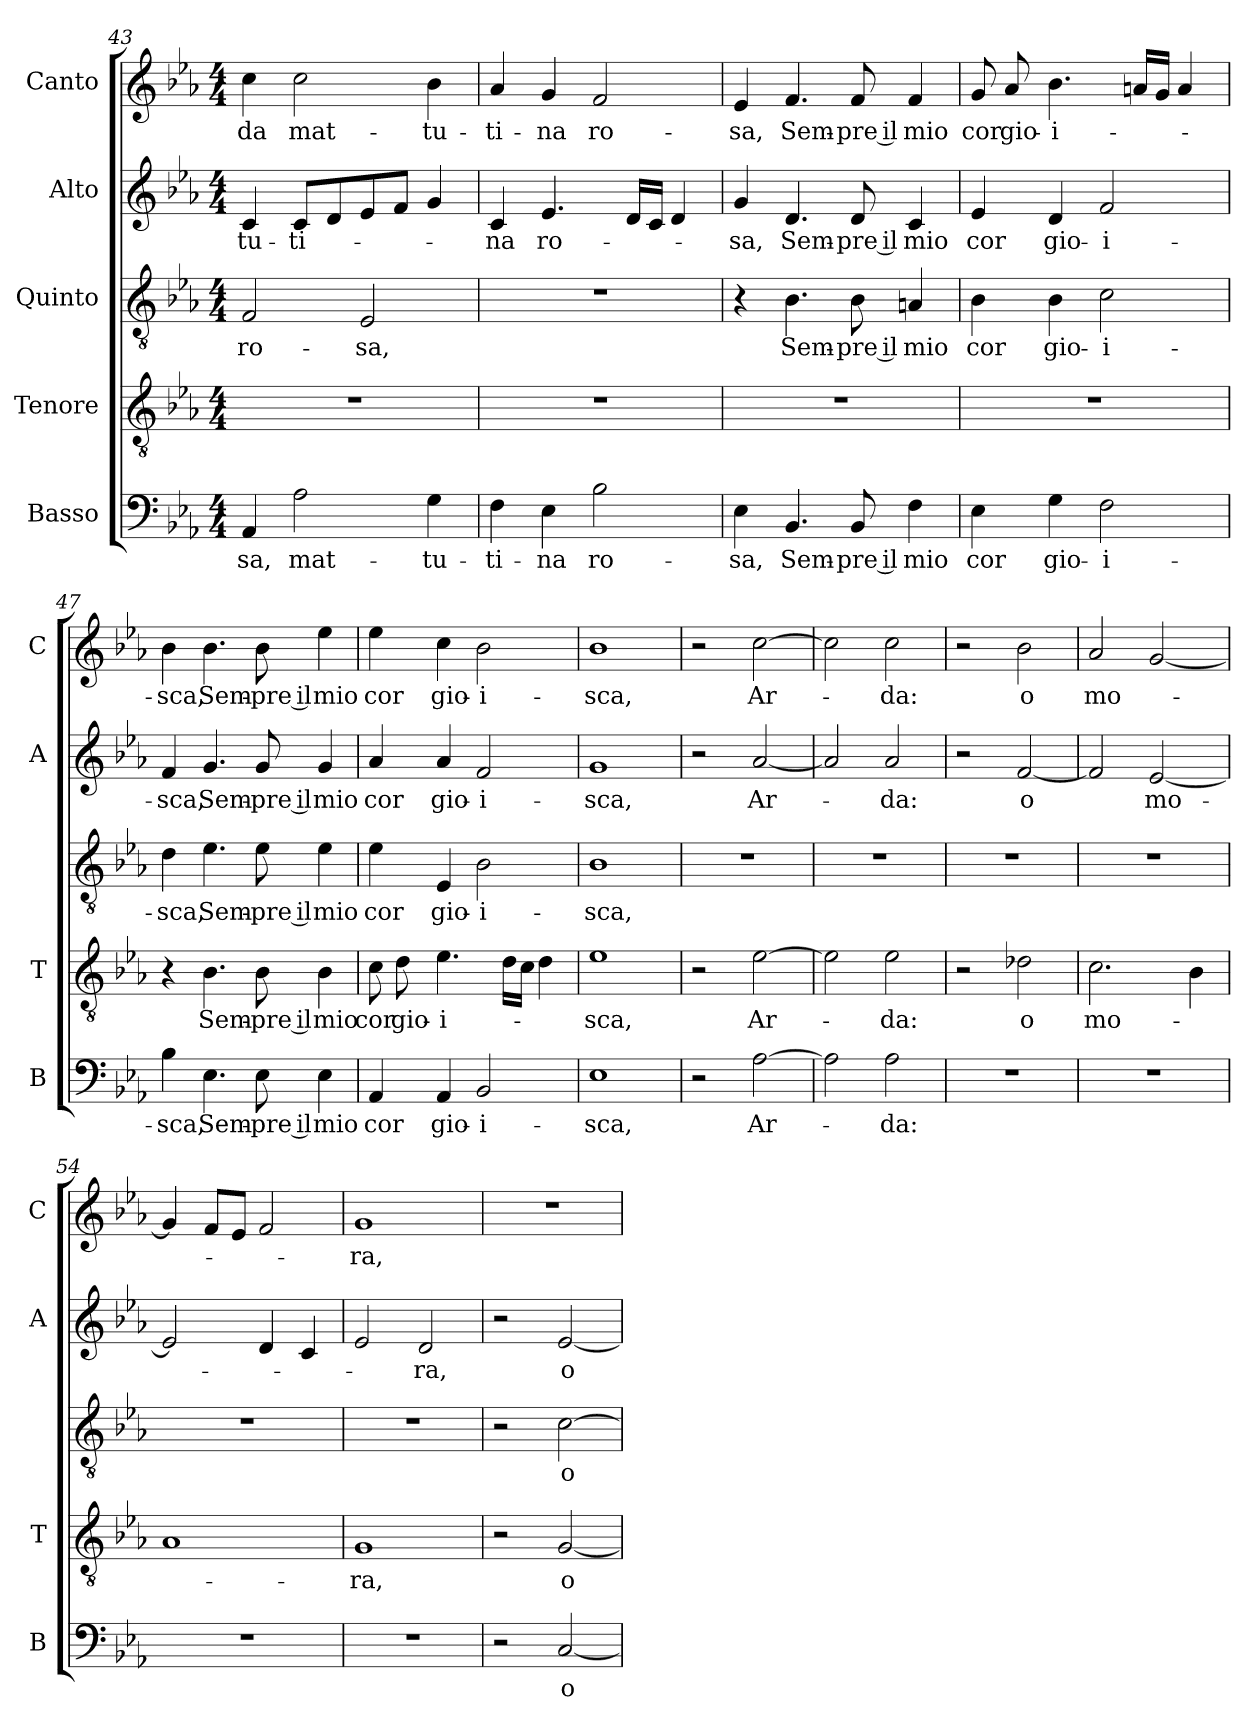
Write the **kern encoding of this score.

**kern	**text	**kern	**text	**kern	**text	**kern	**text	**kern	**text
*part5	*part5	*part4	*part4	*part3	*part3	*part2	*part2	*part1	*part1
*staff5	*staff5	*staff4	*staff4	*staff3	*staff3	*staff2	*staff2	*staff1	*staff1
*I"Basso	*	*I"Tenore	*	*I"Quinto	*	*I"Alto	*	*I"Canto	*
*I'B	*	*I'T	*	*	*	*I'A	*	*I'C	*
!!LO:LB:g=z
*clefF4	*	*clefGv2	*	*clefGv2	*	*clefG2	*	*clefG2	*
*k[b-e-a-]	*	*k[b-e-a-]	*	*k[b-e-a-]	*	*k[b-e-a-]	*	*k[b-e-a-]	*
*E-:	*	*E-:	*	*E-:	*	*E-:	*	*E-:	*
*M4/4	*	*M4/4	*	*M4/4	*	*M4/4	*	*M4/4	*
=43	=43	=43	=43	=43	=43	=43	=43	=43	=43
!	!LO:LY:b	!	!	!	!LO:LY:b	!	!LO:LY:b	!	!LO:LY:b
4AA-/	-sa,	1r	.	2F/	ro-	4c/	-tu-	4cc\	-da
!	!LO:LY:b	!	!	!	!	!	!LO:LY:b	!	!LO:LY:b
2A-\	mat-	.	.	.	.	8c/L	-ti-	2cc\	mat-
.	.	.	.	.	.	8d/	.	.	.
!	!	!	!	!	!LO:LY:b	!	!	!	!
.	.	.	.	2E-/	-sa,	8e-/	.	.	.
.	.	.	.	.	.	8f/J	.	.	.
!	!LO:LY:b	!	!	!	!	!	!	!	!LO:LY:b
4G\	-tu-	.	.	.	.	4g/	.	4b-\	-tu-
=44	=44	=44	=44	=44	=44	=44	=44	=44	=44
!	!LO:LY:b	!	!	!	!	!	!LO:LY:b	!	!LO:LY:b
4F\	-ti-	1r	.	1r	.	4c/	-na	4a-/	-ti-
!	!LO:LY:b	!	!	!	!	!	!LO:LY:b	!	!LO:LY:b
4E-\	-na	.	.	.	.	4.e-/	ro-	4g/	-na
!	!LO:LY:b	!	!	!	!	!	!	!	!LO:LY:b
2B-\	ro-	.	.	.	.	.	.	2f/	ro-
.	.	.	.	.	.	16d/LL	.	.	.
.	.	.	.	.	.	16c/JJ	.	.	.
.	.	.	.	.	.	4d/	.	.	.
=45	=45	=45	=45	=45	=45	=45	=45	=45	=45
!	!LO:LY:b	!	!	!	!	!	!LO:LY:b	!	!LO:LY:b
4E-\	-sa,	1r	.	4r	.	4g/	-sa,	4e-/	-sa,
!	!LO:LY:b	!	!	!	!LO:LY:b	!	!LO:LY:b	!	!LO:LY:b
4.BB-/	Sem-	.	.	4.B-\	Sem-	4.d/	Sem-	4.f/	Sem-
!	!LO:LY:b	!	!	!	!LO:LY:b	!	!LO:LY:b	!	!LO:LY:b
8BB-/	-pre il	.	.	8B-\	-pre il	8d/	-pre il	8f/	-pre il
!	!LO:LY:b	!	!	!	!LO:LY:b	!	!LO:LY:b	!	!LO:LY:b
4F\	mio	.	.	4An/	mio	4c/	mio	4f/	mio
=46	=46	=46	=46	=46	=46	=46	=46	=46	=46
!	!LO:LY:b	!	!	!	!LO:LY:b	!	!LO:LY:b	!	!LO:LY:b
4E-\	cor	1r	.	4B-\	cor	4e-/	cor	8g/	cor
!	!	!	!	!	!	!	!	!	!LO:LY:b
.	.	.	.	.	.	.	.	8a-/	gio-
!	!LO:LY:b	!	!	!	!LO:LY:b	!	!LO:LY:b	!	!LO:LY:b
4G\	gio-	.	.	4B-\	gio-	4d/	gio-	4.b-\	-i-
!	!LO:LY:b	!	!	!	!LO:LY:b	!	!LO:LY:b	!	!
2F\	-i-	.	.	2c\	-i-	2f/	-i-	.	.
.	.	.	.	.	.	.	.	16an/LL	.
.	.	.	.	.	.	.	.	16g/JJ	.
.	.	.	.	.	.	.	.	4a/	.
=47	=47	=47	=47	=47	=47	=47	=47	=47	=47
!	!LO:LY:b	!	!	!	!LO:LY:b	!	!LO:LY:b	!	!LO:LY:b
4B-\	-sca,	4r	.	4d\	-sca,	4f/	-sca,	4b-\	-sca,
!	!LO:LY:b	!	!LO:LY:b	!	!LO:LY:b	!	!LO:LY:b	!	!LO:LY:b
4.E-\	Sem-	4.B-\	Sem-	4.e-\	Sem-	4.g/	Sem-	4.b-\	Sem-
!	!LO:LY:b	!	!LO:LY:b	!	!LO:LY:b	!	!LO:LY:b	!	!LO:LY:b
8E-\	-pre il	8B-\	-pre il	8e-\	-pre il	8g/	-pre il	8b-\	-pre il
!	!LO:LY:b	!	!LO:LY:b	!	!LO:LY:b	!	!LO:LY:b	!	!LO:LY:b
4E-\	mio	4B-\	mio	4e-\	mio	4g/	mio	4ee-\	mio
=48	=48	=48	=48	=48	=48	=48	=48	=48	=48
!	!LO:LY:b	!	!LO:LY:b	!	!LO:LY:b	!	!LO:LY:b	!	!LO:LY:b
4AA-/	cor	8c\	cor	4e-\	cor	4a-/	cor	4ee-\	cor
!	!	!	!LO:LY:b	!	!	!	!	!	!
.	.	8d\	gio-	.	.	.	.	.	.
!	!LO:LY:b	!	!LO:LY:b	!	!LO:LY:b	!	!LO:LY:b	!	!LO:LY:b
4AA-/	gio-	4.e-\	-i-	4E-/	gio-	4a-/	gio-	4cc\	gio-
!	!LO:LY:b	!	!	!	!LO:LY:b	!	!LO:LY:b	!	!LO:LY:b
2BB-/	-i-	.	.	2B-\	-i-	2f/	-i-	2b-\	-i-
.	.	16d\LL	.	.	.	.	.	.	.
.	.	16c\JJ	.	.	.	.	.	.	.
.	.	4d\	.	.	.	.	.	.	.
!!LO:LB:g=z
=49	=49	=49	=49	=49	=49	=49	=49	=49	=49
!	!LO:LY:b	!	!LO:LY:b	!	!LO:LY:b	!	!LO:LY:b	!	!LO:LY:b
1E-	-sca,	1e-	-sca,	1B-	-sca,	1g	-sca,	1b-	-sca,
=50	=50	=50	=50	=50	=50	=50	=50	=50	=50
2r	.	2r	.	1r	.	2r	.	2r	.
!	!LO:LY:b	!	!LO:LY:b	!	!	!	!LO:LY:b	!	!LO:LY:b
[2A-\	Ar-	[2e-\	Ar-	.	.	[2a-/	Ar-	[2cc\	Ar-
=51	=51	=51	=51	=51	=51	=51	=51	=51	=51
2A-\]	.	2e-\]	.	1r	.	2a-/]	.	2cc\]	.
!	!LO:LY:b	!	!LO:LY:b	!	!	!	!LO:LY:b	!	!LO:LY:b
2A-\	-da:	2e-\	-da:	.	.	2a-/	-da:	2cc\	-da:
=52	=52	=52	=52	=52	=52	=52	=52	=52	=52
1r	.	2r	.	1r	.	2r	.	2r	.
!	!	!	!LO:LY:b	!	!	!	!LO:LY:b	!	!LO:LY:b
.	.	2d-X\	o	.	.	[2f/	o	2b-\	o
=53	=53	=53	=53	=53	=53	=53	=53	=53	=53
!	!	!	!LO:LY:b	!	!	!	!	!	!LO:LY:b
1r	.	2.c\	mo-	1r	.	2f/]	.	2a-/	mo-
!	!	!	!	!	!	!	!LO:LY:b	!	!
.	.	.	.	.	.	[2e-/	mo-	[2g/	.
.	.	4B-\	.	.	.	.	.	.	.
=54	=54	=54	=54	=54	=54	=54	=54	=54	=54
1r	.	1A-	.	1r	.	2e-/]	.	4g/]	.
.	.	.	.	.	.	.	.	8f/L	.
.	.	.	.	.	.	.	.	8e-/J	.
.	.	.	.	.	.	4d/	.	2f/	.
.	.	.	.	.	.	4c/	.	.	.
=55	=55	=55	=55	=55	=55	=55	=55	=55	=55
!	!	!	!LO:LY:b	!	!	!	!	!	!LO:LY:b
1r	.	1G	-ra,	1r	.	2e-/	.	1g	-ra,
!	!	!	!	!	!	!	!LO:LY:b	!	!
.	.	.	.	.	.	2d/	-ra,	.	.
=56	=56	=56	=56	=56	=56	=56	=56	=56	=56
2r	.	2r	.	2r	.	2r	.	1r	.
!	!LO:LY:b	!	!LO:LY:b	!	!LO:LY:b	!	!LO:LY:b	!	!
[2C/	o	[2G/	o	[2c\	o	[2e-/	o	.	.
=	=	=	=	=	=	=	=	=	=
*-	*-	*-	*-	*-	*-	*-	*-	*-	*-
